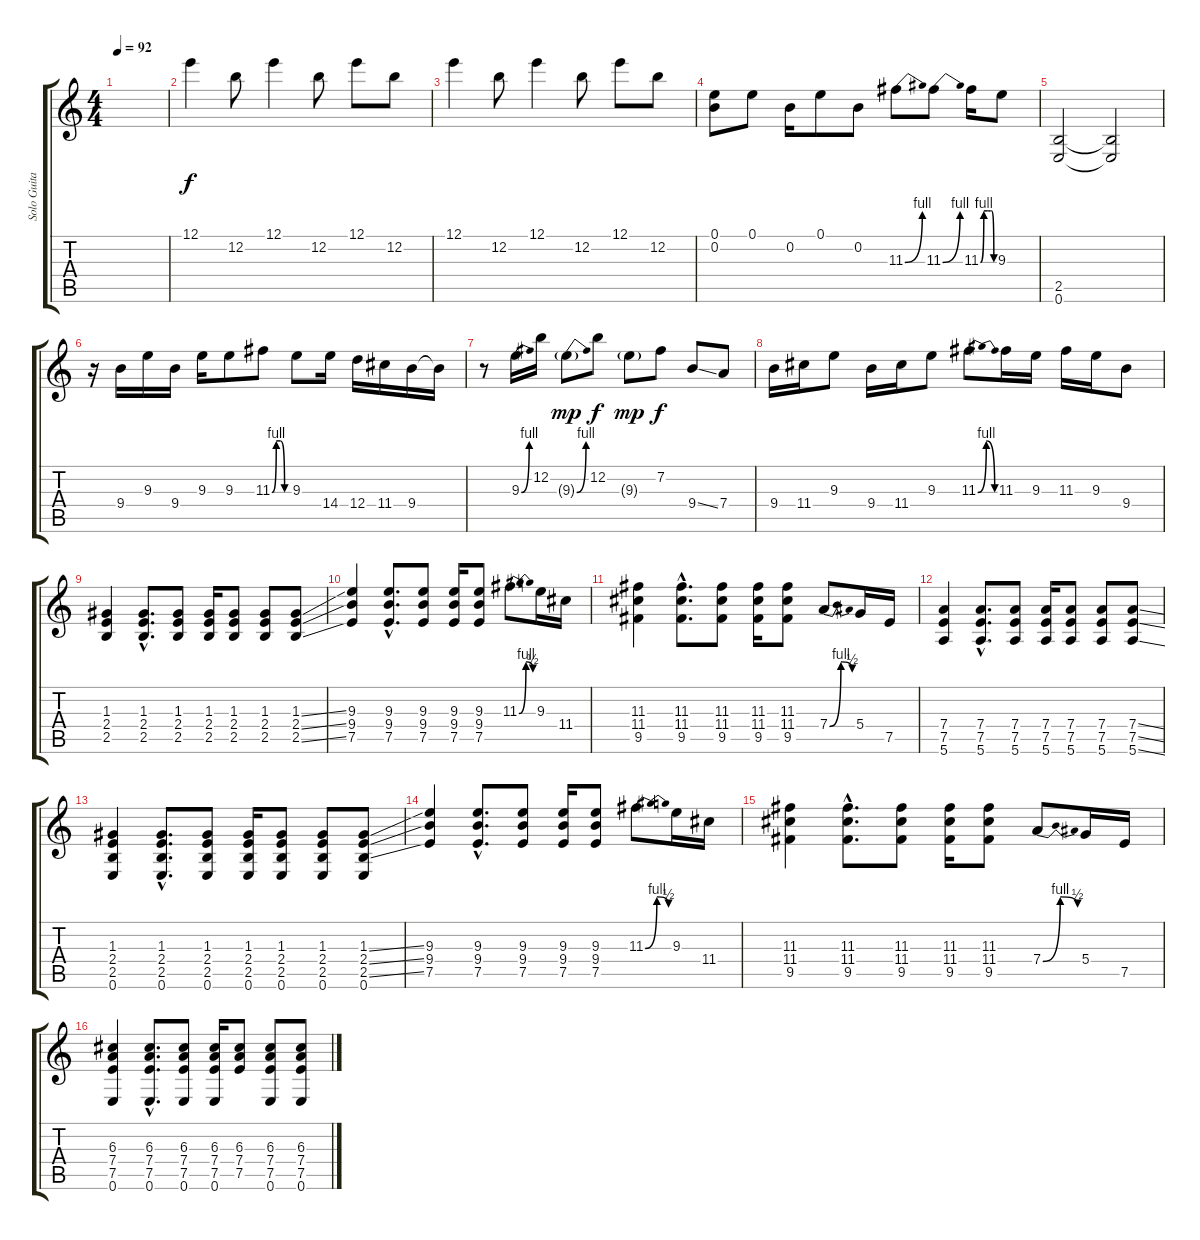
\track ("Solo Guitar" "Solo Guita") {instrument acousticguitarsteel}
\staff {score tabs}
\tuning (E4 B3 G3 D3 A2 E2) {hide}
\ts (4 4)
\tempo 92
\clef g2
\ks c
|
12.1.4 12.2.8 12.1.4 12.2.8 12.1.8 12.2.8 |
12.1.4 12.2.8 12.1.4 12.2.8 12.1.8 12.2.8 |
(0.1 0.2).8 0.1.8 0.2.16 0.1.8 0.2.8 11.3{be (bend 0 0 60 4)}.8 11.3{be (bend 0 0 60 4)}.8 11.3{be (custom 0 0 15 4 30 4 38 4 43 4 45 4 50 4 60 0)}.16 9.3.8 |
(2.5 0.6).2 (2.5{t} 0.6{t}).2 |
r.16 9.4.16 9.3.16 9.4.16 9.3.16 9.3.8 11.3{be (custom 0 0 15 4 30 4 45 0 60 0)}.8 9.3.8 14.4.16 12.4.16 11.4.16 9.4.16 9.4{t}.16 |
r.8 9.3{be (bend 0 0 60 4)}.16 12.2.16 9.3{be (bend 0 0 60 4) g}.8{dy mp} 12.2.8{dy f} 9.3{g}.8{dy mp} 7.2.8{dy f} 9.4{ss}.8 7.4.8 |
9.4.16 11.4.16 9.3.8 9.4.16 11.4.16 9.3.8 11.3{be (bendrelease 0 0 15 4 30 4 60 0)}.8 11.3.16 9.3.16 11.3.16 9.3.16 9.4.8 |
(1.3 2.4 2.5).4 (1.3{hac} 2.4{hac} 2.5{hac}).8{d} (1.3 2.4 2.5).8 (1.3 2.4 2.5).16 (1.3 2.4 2.5).8 (1.3 2.4 2.5).8 (1.3{ss} 2.4{ss} 2.5{ss}).8 |
(9.3 9.4 7.5).4 (9.3{hac} 9.4{hac} 7.5{hac}).8{d} (9.3 9.4 7.5).8 (9.3 9.4 7.5).16 (9.3 9.4 7.5).8 11.3{be (bendrelease 0 0 15 4 30 4 60 2)}.8 9.3.16 11.4.16 |
(11.3 11.4 9.5).4 (11.3{hac} 11.4{hac} 9.5{hac}).8{d} (11.3 11.4 9.5).8 (11.3 11.4 9.5).16 (11.3 11.4 9.5).8 7.4{be (bendrelease 0 0 30 4 30 4 60 2)}.8 5.4.16 7.5.16 |
(7.4 7.5 5.6).4 (7.4{hac} 7.5{hac} 5.6{hac}).8{d} (7.4 7.5 5.6).8 (7.4 7.5 5.6).16 (7.4 7.5 5.6).8 (7.4 7.5 5.6).8 (7.4{ss} 7.5{ss} 5.6{ss}).8 |
(1.3 2.4 2.5 0.6).4 (1.3{hac} 2.4{hac} 2.5{hac} 0.6{hac}).8{d} (1.3 2.4 2.5 0.6).8 (1.3 2.4 2.5 0.6).16 (1.3 2.4 2.5 0.6).8 (1.3 2.4 2.5 0.6).8 (1.3{ss} 2.4{ss} 2.5{ss} 0.6).8 |
(9.3 9.4 7.5).4 (9.3{hac} 9.4{hac} 7.5{hac}).8{d} (9.3 9.4 7.5).8 (9.3 9.4 7.5).16 (9.3 9.4 7.5).8 11.3{be (bendrelease 0 0 15 4 30 4 60 2)}.8 9.3.16 11.4.16 |
(11.3 11.4 9.5).4 (11.3{hac} 11.4{hac} 9.5{hac}).8{d} (11.3 11.4 9.5).8 (11.3 11.4 9.5).16 (11.3 11.4 9.5).8 7.4{be (bendrelease 0 0 30 4 30 4 60 2)}.8 5.4.16 7.5.16 |
(6.3 7.4 7.5 0.6).4 (6.3{hac} 7.4{hac} 7.5{hac} 0.6{hac}).8{d} (6.3 7.4 7.5 0.6).8 (6.3 7.4 7.5 0.6).16 (6.3 7.4 7.5).8 (6.3 7.4 7.5 0.6).8 (6.3 7.4 7.5 0.6).8
